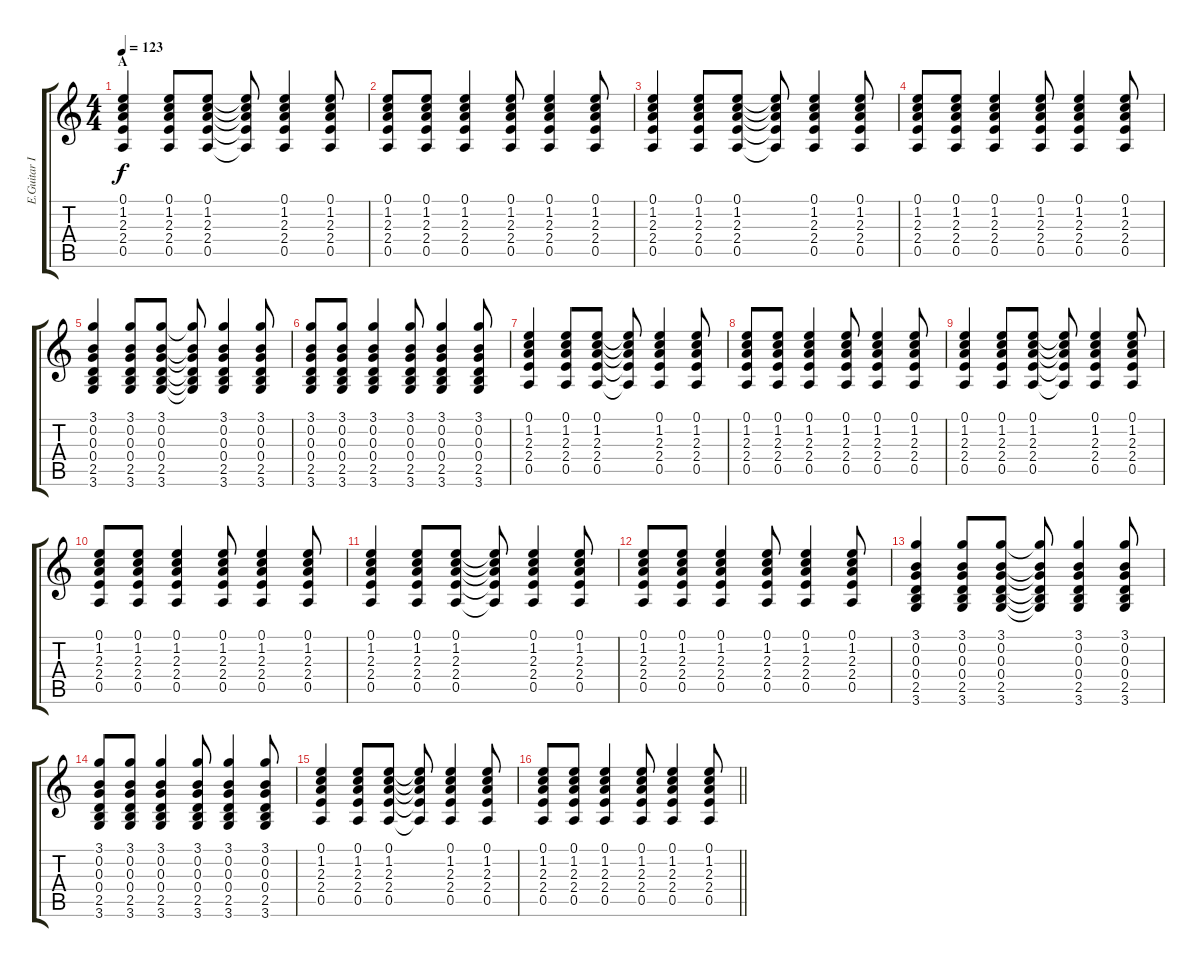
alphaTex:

\track ("E.Guitar II" "E.Guitar I") {instrument acousticguitarsteel}
\staff {score tabs}
\tuning (E4 B3 G3 D3 A2 E2) {hide}
\ts (4 4)
\section ("" "A")
\tempo 123
\clef g2
\ks c
(0.1 1.2 2.3 2.4 0.5).4{dy f} (0.1 1.2 2.3 2.4 0.5).8 (0.1 1.2 2.3 2.4 0.5).8 (0.1{t} 1.2{t} 2.3{t} 2.4{t} 0.5{t}).8 (0.1 1.2 2.3 2.4 0.5).4 (0.1 1.2 2.3 2.4 0.5).8 |
(0.1 1.2 2.3 2.4 0.5).8 (0.1 1.2 2.3 2.4 0.5).8 (0.1 1.2 2.3 2.4 0.5).4 (0.1 1.2 2.3 2.4 0.5).8 (0.1 1.2 2.3 2.4 0.5).4 (0.1 1.2 2.3 2.4 0.5).8 |
(0.1 1.2 2.3 2.4 0.5).4 (0.1 1.2 2.3 2.4 0.5).8 (0.1 1.2 2.3 2.4 0.5).8 (0.1{t} 1.2{t} 2.3{t} 2.4{t} 0.5{t}).8 (0.1 1.2 2.3 2.4 0.5).4 (0.1 1.2 2.3 2.4 0.5).8 |
(0.1 1.2 2.3 2.4 0.5).8 (0.1 1.2 2.3 2.4 0.5).8 (0.1 1.2 2.3 2.4 0.5).4 (0.1 1.2 2.3 2.4 0.5).8 (0.1 1.2 2.3 2.4 0.5).4 (0.1 1.2 2.3 2.4 0.5).8 |
(3.1 0.2 0.3 0.4 2.5 3.6).4 (3.1 0.2 0.3 0.4 2.5 3.6).8 (3.1 0.2 0.3 0.4 2.5 3.6).8 (3.1{t} 0.2{t} 0.3{t} 0.4{t} 2.5{t} 3.6{t}).8 (3.1 0.2 0.3 0.4 2.5 3.6).4 (3.1 0.2 0.3 0.4 2.5 3.6).8 |
(3.1 0.2 0.3 0.4 2.5 3.6).8 (3.1 0.2 0.3 0.4 2.5 3.6).8 (3.1 0.2 0.3 0.4 2.5 3.6).4 (3.1 0.2 0.3 0.4 2.5 3.6).8 (3.1 0.2 0.3 0.4 2.5 3.6).4 (3.1 0.2 0.3 0.4 2.5 3.6).8 |
(0.1 1.2 2.3 2.4 0.5).4 (0.1 1.2 2.3 2.4 0.5).8 (0.1 1.2 2.3 2.4 0.5).8 (0.1{t} 1.2{t} 2.3{t} 2.4{t} 0.5{t}).8 (0.1 1.2 2.3 2.4 0.5).4 (0.1 1.2 2.3 2.4 0.5).8 |
(0.1 1.2 2.3 2.4 0.5).8 (0.1 1.2 2.3 2.4 0.5).8 (0.1 1.2 2.3 2.4 0.5).4 (0.1 1.2 2.3 2.4 0.5).8 (0.1 1.2 2.3 2.4 0.5).4 (0.1 1.2 2.3 2.4 0.5).8 |
(0.1 1.2 2.3 2.4 0.5).4 (0.1 1.2 2.3 2.4 0.5).8 (0.1 1.2 2.3 2.4 0.5).8 (0.1{t} 1.2{t} 2.3{t} 2.4{t} 0.5{t}).8 (0.1 1.2 2.3 2.4 0.5).4 (0.1 1.2 2.3 2.4 0.5).8 |
(0.1 1.2 2.3 2.4 0.5).8 (0.1 1.2 2.3 2.4 0.5).8 (0.1 1.2 2.3 2.4 0.5).4 (0.1 1.2 2.3 2.4 0.5).8 (0.1 1.2 2.3 2.4 0.5).4 (0.1 1.2 2.3 2.4 0.5).8 |
(0.1 1.2 2.3 2.4 0.5).4 (0.1 1.2 2.3 2.4 0.5).8 (0.1 1.2 2.3 2.4 0.5).8 (0.1{t} 1.2{t} 2.3{t} 2.4{t} 0.5{t}).8 (0.1 1.2 2.3 2.4 0.5).4 (0.1 1.2 2.3 2.4 0.5).8 |
(0.1 1.2 2.3 2.4 0.5).8 (0.1 1.2 2.3 2.4 0.5).8 (0.1 1.2 2.3 2.4 0.5).4 (0.1 1.2 2.3 2.4 0.5).8 (0.1 1.2 2.3 2.4 0.5).4 (0.1 1.2 2.3 2.4 0.5).8 |
(3.1 0.2 0.3 0.4 2.5 3.6).4 (3.1 0.2 0.3 0.4 2.5 3.6).8 (3.1 0.2 0.3 0.4 2.5 3.6).8 (3.1{t} 0.2{t} 0.3{t} 0.4{t} 2.5{t} 3.6{t}).8 (3.1 0.2 0.3 0.4 2.5 3.6).4 (3.1 0.2 0.3 0.4 2.5 3.6).8 |
(3.1 0.2 0.3 0.4 2.5 3.6).8 (3.1 0.2 0.3 0.4 2.5 3.6).8 (3.1 0.2 0.3 0.4 2.5 3.6).4 (3.1 0.2 0.3 0.4 2.5 3.6).8 (3.1 0.2 0.3 0.4 2.5 3.6).4 (3.1 0.2 0.3 0.4 2.5 3.6).8 |
(0.1 1.2 2.3 2.4 0.5).4 (0.1 1.2 2.3 2.4 0.5).8 (0.1 1.2 2.3 2.4 0.5).8 (0.1{t} 1.2{t} 2.3{t} 2.4{t} 0.5{t}).8 (0.1 1.2 2.3 2.4 0.5).4 (0.1 1.2 2.3 2.4 0.5).8 |
\barLineRight lightlight
(0.1 1.2 2.3 2.4 0.5).8 (0.1 1.2 2.3 2.4 0.5).8 (0.1 1.2 2.3 2.4 0.5).4 (0.1 1.2 2.3 2.4 0.5).8 (0.1 1.2 2.3 2.4 0.5).4 (0.1 1.2 2.3 2.4 0.5).8
